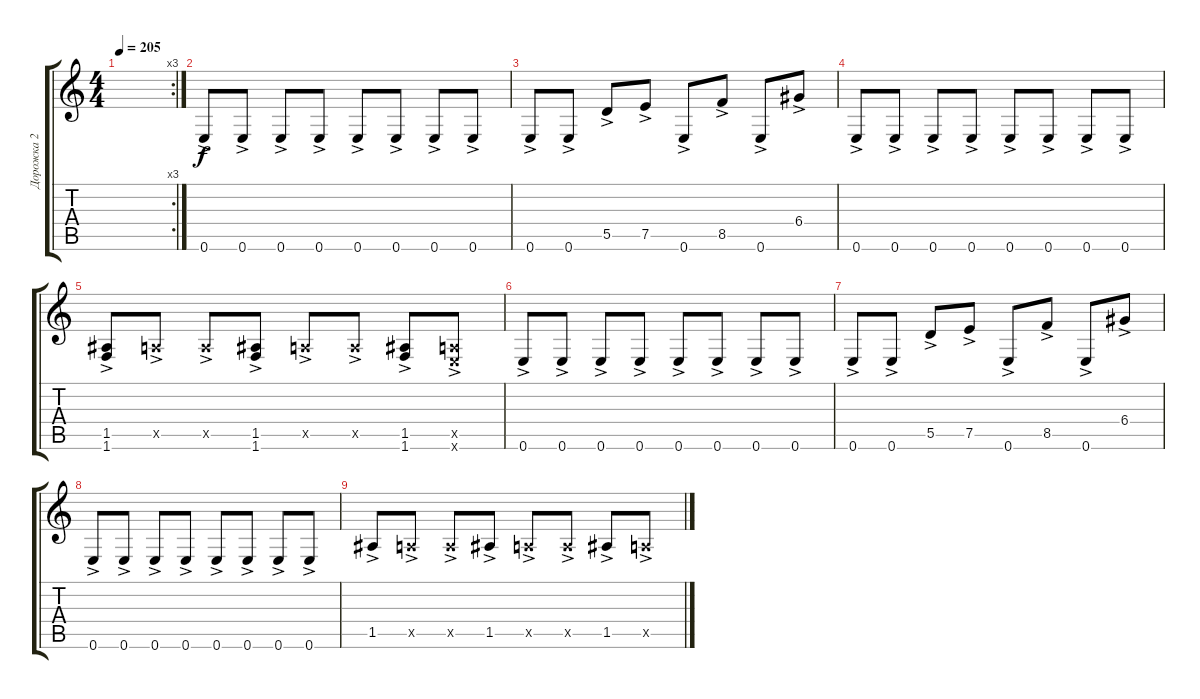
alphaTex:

\track ("Дорожка 2" "Дорожка 2") {instrument distortionguitar}
\staff {score tabs}
\tuning (E4 B3 G3 D3 A2 E2) {hide}
\rc 3
\ts (4 4)
\tempo 205
\clef g2
\ks c
|
0.6{ac}.8{volume 15} 0.6{ac}.8 0.6{ac}.8 0.6{ac}.8 0.6{ac}.8 0.6{ac}.8 0.6{ac}.8 0.6{ac}.8 |
0.6{ac}.8 0.6{ac}.8{volume 14} 5.5{ac}.8 7.5{ac}.8 0.6{ac}.8 8.5{ac}.8 0.6{ac}.8 6.4{ac}.8 |
0.6{ac}.8 0.6{ac}.8 0.6{ac}.8{volume 13} 0.6{ac}.8 0.6{ac}.8 0.6{ac}.8 0.6{ac}.8 0.6{ac}.8 |
(1.5{ac} 1.6{ac}).8{volume 11} 0.5{ac x}.8 0.5{ac x}.8 (1.5{ac} 1.6{ac}).8 0.5{ac x}.8 0.5{ac x}.8 (1.5{ac} 1.6{ac}).8 (0.5{ac x} 0.6{ac x}).8 |
0.6{ac}.8 0.6{ac}.8 0.6{ac}.8 0.6{ac}.8 0.6{ac}.8 0.6{ac}.8{volume 8} 0.6{ac}.8 0.6{ac}.8 |
0.6{ac}.8 0.6{ac}.8 5.5{ac}.8 7.5{ac}.8 0.6{ac}.8 8.5{ac}.8{volume 7} 0.6{ac}.8 6.4{ac}.8 |
0.6{ac}.8 0.6{ac}.8 0.6{ac}.8 0.6{ac}.8 0.6{ac}.8 0.6{ac}.8 0.6{ac}.8 0.6{ac}.8 |
1.5{ac}.8 0.5{ac x}.8 0.5{ac x}.8 1.5{ac}.8 0.5{ac x}.8 0.5{ac x}.8 1.5{ac}.8 0.5{ac x}.8
